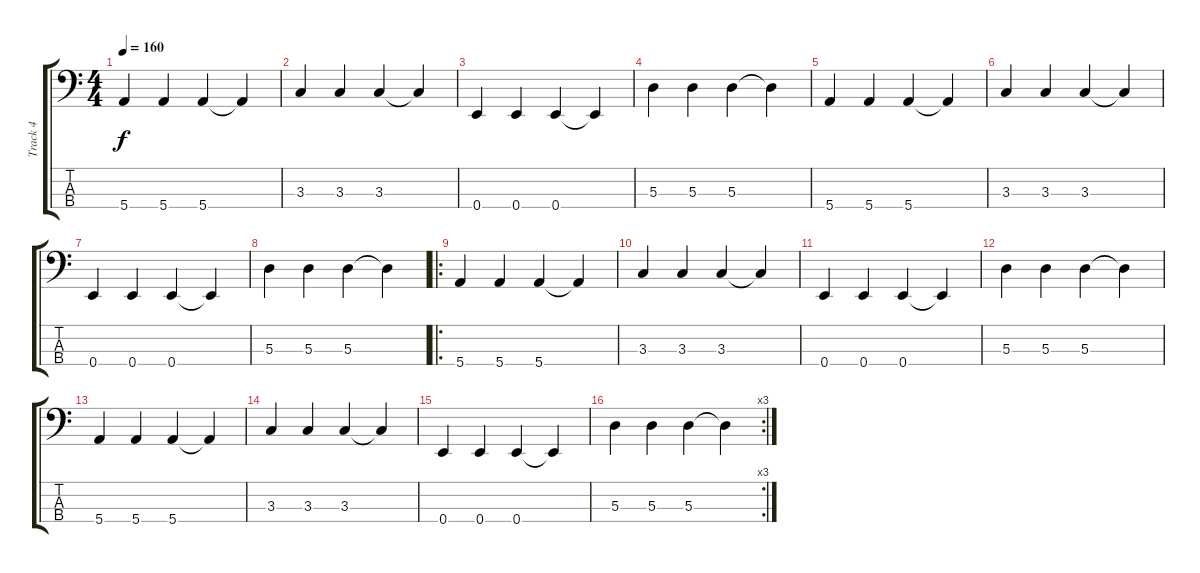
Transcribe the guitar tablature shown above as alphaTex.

\track ("Track 4" "Track 4") {instrument electricbassfinger}
\staff {score tabs}
\tuning (G2 D2 A1 E1) {hide}
\ts (4 4)
\tempo 160
\clef f4
\ks c
5.4.4{dy f} 5.4.4 5.4.4 5.4{t}.4 |
3.3.4 3.3.4 3.3.4 3.3{t}.4 |
0.4.4 0.4.4 0.4.4 0.4{t}.4 |
5.3.4 5.3.4 5.3.4 5.3{t}.4 |
5.4.4 5.4.4 5.4.4 5.4{t}.4 |
3.3.4 3.3.4 3.3.4 3.3{t}.4 |
0.4.4 0.4.4 0.4.4 0.4{t}.4 |
5.3.4 5.3.4 5.3.4 5.3{t}.4 |
\ro
5.4.4 5.4.4 5.4.4 5.4{t}.4 |
3.3.4 3.3.4 3.3.4 3.3{t}.4 |
0.4.4 0.4.4 0.4.4 0.4{t}.4 |
5.3.4 5.3.4 5.3.4 5.3{t}.4 |
5.4.4 5.4.4 5.4.4 5.4{t}.4 |
3.3.4 3.3.4 3.3.4 3.3{t}.4 |
0.4.4 0.4.4 0.4.4 0.4{t}.4 |
\rc 3
5.3.4 5.3.4 5.3.4 5.3{t}.4
